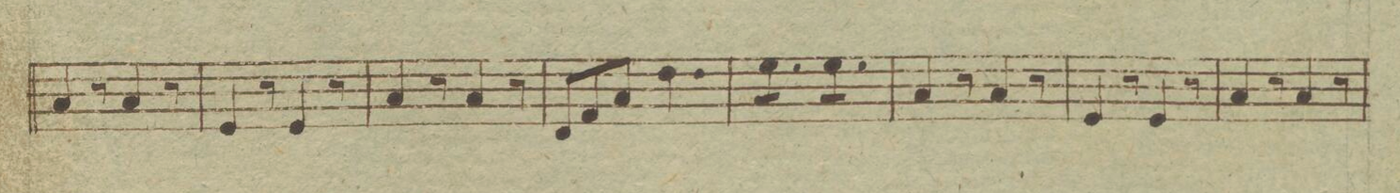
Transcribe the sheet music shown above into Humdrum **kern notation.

**kern	**dynam
*I"Viola	*
*clefC3	*
*k[b-e-]	*
*met(c)	*
*M6/8	*
4B-/	.
8r	.
4B-/	.
8r	.
=23	=23
4F/	.
8r	.
4F/	.
8r	.
=24	=24
4B-/	.
8r	.
4B-/	.
8r	.
=25	=25
8E-/L	.
8G/	.
8B-/J	.
4.e-\	.
=26	=26
*tremolo	*
8f\L	.
8f\	.
8f\J	.
8f\L	.
8f\	.
8f\J	.
*Xtremolo	*
=27	=27
4B-/	.
8r	.
4B-/	.
8r	.
=28	=28
4F/	.
8r	.
4F/	.
8r	.
=29	=29
4B-/	.
8r	.
4B-/	.
8r	.
=30	=30
*-	*-
